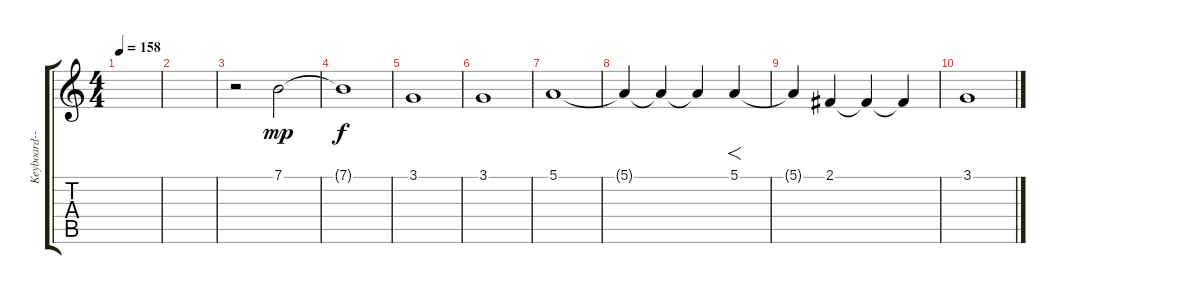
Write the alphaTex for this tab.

\track ("Keyboard---" "Keyboard--") {instrument pad4choir}
\staff {score tabs}
\tuning (E4 B3 G3 D3 A2 E2) {hide}
\ts (4 4)
\tempo 158
\clef g2
\ks c
|
|
r.2{instrument pad4choir} 7.1.2{dy mp} |
7.1{t}.1{dy f} |
3.1.1 |
3.1.1 |
5.1.1 |
5.1{t}.4 5.1{t}.4 5.1{t}.4 5.1.4{f} |
5.1{t}.4 2.1.4 2.1{t}.4 2.1{t}.4 |
3.1.1
